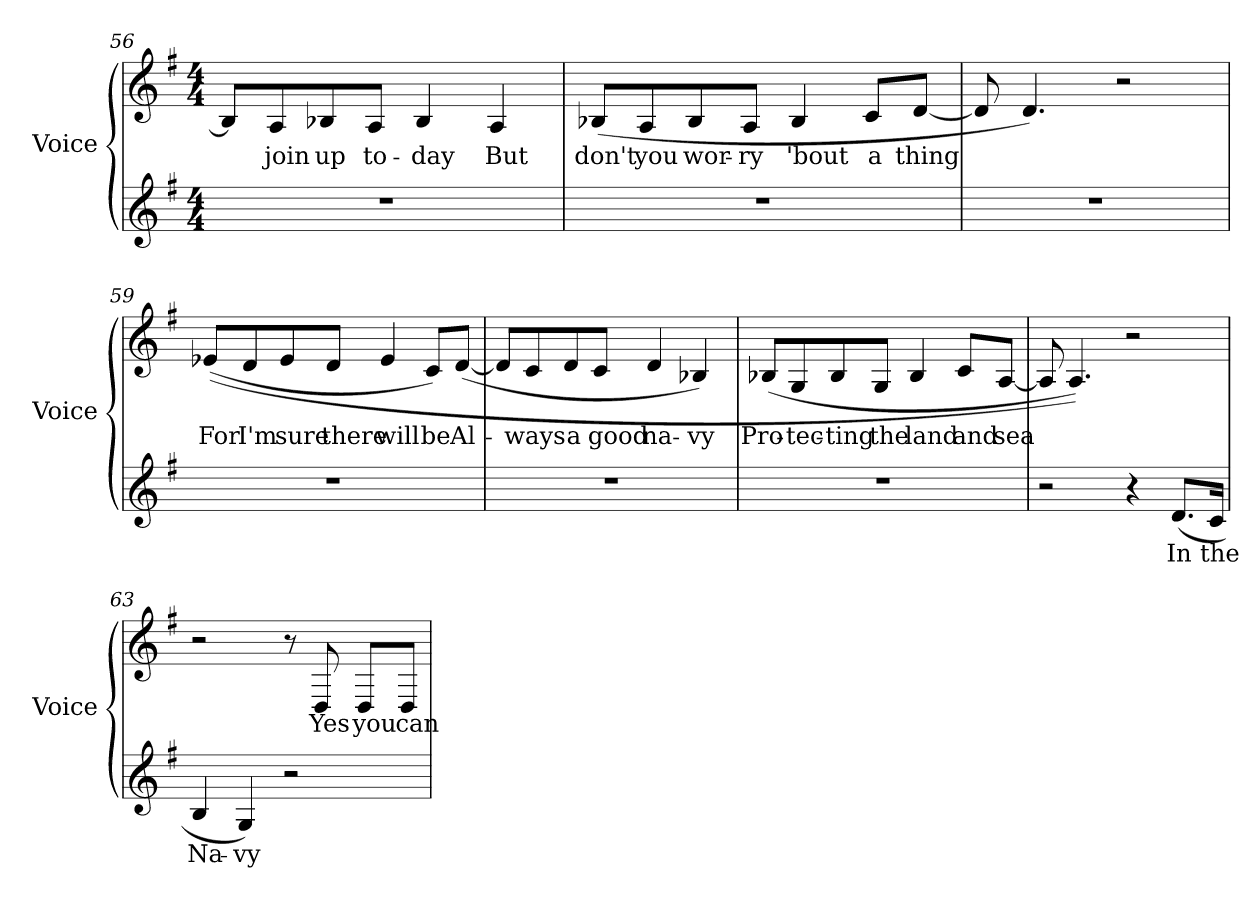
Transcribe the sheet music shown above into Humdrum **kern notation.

**kern	**text	**kern	**text
*part2	*part2	*part1	*part1
*staff2	*staff2	*staff1	*staff1
*I"Voice	*	*I"Voice	*
*I'Voice	*	*I'Voice	*
*clefG2	*	*clefG2	*
*k[f#]	*	*k[f#]	*
*G:	*	*G:	*
*M4/4	*	*M4/4	*
=56	=56	=56	=56
1r	.	8B-i/L]	.
!	!	!	!LO:LY:b:color=#000000
.	.	8Ai/	join
!	!	!	!LO:LY:b:color=#000000
.	.	8B-Xi/	up
!	!	!	!LO:LY:b:color=#000000
.	.	8Ai/J	to-
!	!	!	!LO:LY:b:color=#000000
.	.	4B-i/	-day
!	!	!	!LO:LY:b:color=#000000
.	.	4Ai/	But
=57	=57	=57	=57
!	!	!	!LO:LY:b:color=#000000
1r	.	(8B-Xi/L	don't
!	!	!	!LO:LY:b:color=#000000
.	.	8Ai/	you
!	!	!	!LO:LY:b:color=#000000
.	.	8B-i/	wor-
!	!	!	!LO:LY:b:color=#000000
.	.	8Ai/J	-ry
!	!	!	!LO:LY:b:color=#000000
.	.	4B-i/	'bout
!	!	!	!LO:LY:b:color=#000000
.	.	8ci/L	a
!	!	!	!LO:LY:b:color=#000000
.	.	[8di/J	thing
!!LO:LB:g=z
=58	=58	=58	=58
1r	.	8di/]	.
.	.	4.di/)	.
.	.	2r	.
=59	=59	=59	=59
!	!	!	!LO:LY:b:color=#000000
1r	.	((8e-Xi/L	For
!	!	!	!LO:LY:b:color=#000000
.	.	8di/	I'm
!	!	!	!LO:LY:b:color=#000000
.	.	8e-i/	sure
!	!	!	!LO:LY:b:color=#000000
.	.	8di/J	there
!	!	!	!LO:LY:b:color=#000000
.	.	4e-i/	will
!	!	!	!LO:LY:b:color=#000000
.	.	8ci/L)	be
!	!	!	!LO:LY:b:color=#000000
.	.	([8di/J	Al-
=60	=60	=60	=60
1r	.	8di/L]	.
!	!	!	!LO:LY:b:color=#000000
.	.	8ci/	-ways
!	!	!	!LO:LY:b:color=#000000
.	.	8di/	a
!	!	!	!LO:LY:b:color=#000000
.	.	8ci/J	good
!	!	!	!LO:LY:b:color=#000000
.	.	4di/	na-
!	!	!	!LO:LY:b:color=#000000
.	.	4B-Xi/)	-vy
!!LO:PB:g=z
=61	=61	=61	=61
!	!	!	!LO:LY:b:color=#000000
1r	.	(8B-Xi/L	Pro-
!	!	!	!LO:LY:b:color=#000000
.	.	8Gi/	-tec-
!	!	!	!LO:LY:b:color=#000000
.	.	8B-i/	-ting
!	!	!	!LO:LY:b:color=#000000
.	.	8Gi/J	the
!	!	!	!LO:LY:b:color=#000000
.	.	4B-i/	land
!	!	!	!LO:LY:b:color=#000000
.	.	8ci/L	and
!	!	!	!LO:LY:b:color=#000000
.	.	[8Ai/J	sea
=62	=62	=62	=62
2r	.	8Ai/]	.
.	.	4.Ai/))	.
4r	.	2r	.
!	!LO:LY:b:color=#000000	!	!
(8.di/L	In	.	.
!	!LO:LY:b:color=#000000	!	!
16ci/Jk	the	.	.
=63	=63	=63	=63
!	!LO:LY:b:color=#000000	!	!
4Bi/	Na-	2r	.
!	!LO:LY:b:color=#000000	!	!
4Gi/)	-vy	.	.
2r	.	8r	.
!	!	!	!LO:LY:b:color=#000000
.	.	8Di/	Yes
!	!	!	!LO:LY:b:color=#000000
.	.	8Di/L	you
!	!	!	!LO:LY:b:color=#000000
.	.	8Di/J	can
=	=	=	=
*-	*-	*-	*-
